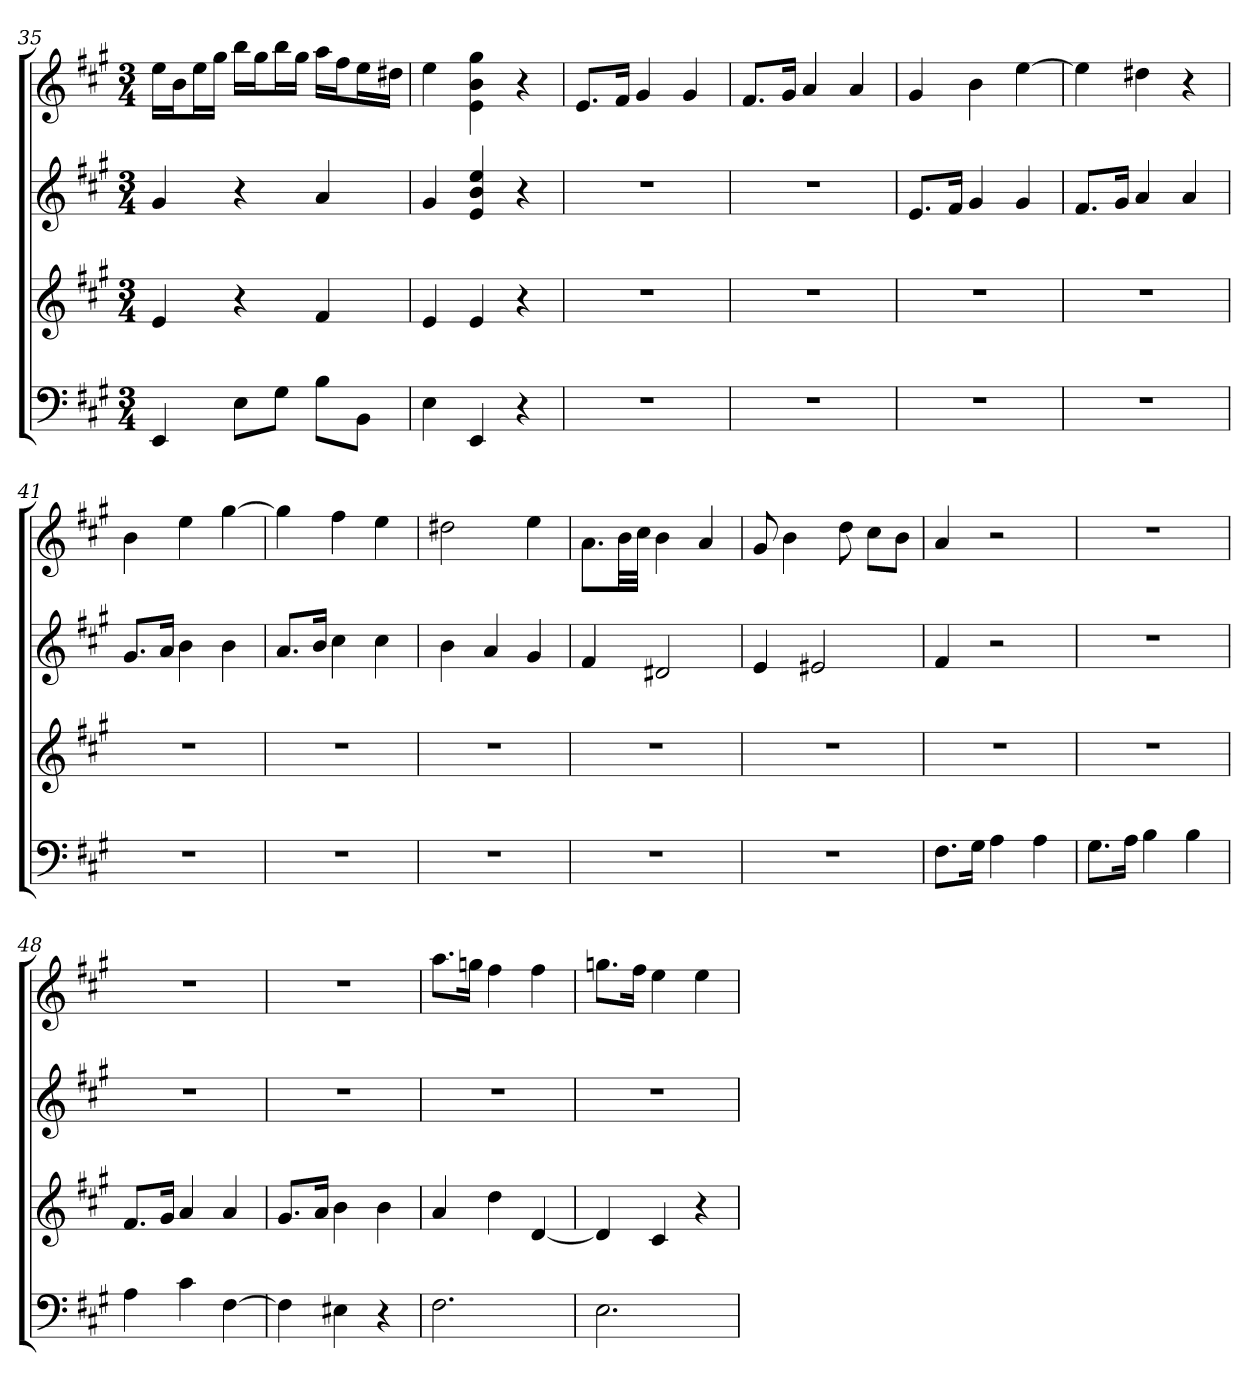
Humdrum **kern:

**kern	**kern	**kern	**kern
*part4	*part3	*part2	*part1
*staff4	*staff3	*staff2	*staff1
*k[f#c#g#]	*k[f#c#g#]	*k[f#c#g#]	*k[f#c#g#]
*A:	*A:	*A:	*A:
*M3/4	*M3/4	*M3/4	*M3/4
=35	=35	=35	=35
4EE	4e	4g#	16eeLL
.	.	.	16bJ
.	.	.	16eeL
.	.	.	16gg#JJ
8EL	4r	4r	16bbLL
.	.	.	16gg#J
8G#J	.	.	16bbL
.	.	.	16gg#JJ
8BL	4f#	4a	16aaLL
.	.	.	16ff#J
8BBJ	.	.	16eeL
.	.	.	16dd#XJJ
=36	=36	=36	=36
4E	4e	4g#	4ee
4EE	4e	4e 4b 4ee	4e 4b 4gg#
4r	4r	4r	4r
=37	=37	=37	=37
2.r	2.r	2.r	8.eL
.	.	.	16f#Jk
.	.	.	4g#
.	.	.	4g#
=38	=38	=38	=38
2.r	2.r	2.r	8.f#L
.	.	.	16g#Jk
.	.	.	4a
.	.	.	4a
=39	=39	=39	=39
2.r	2.r	8.eL	4g#
.	.	16f#Jk	.
.	.	4g#	4b
.	.	4g#	[4ee
=40	=40	=40	=40
2.r	2.r	8.f#L	4ee]
.	.	16g#Jk	.
.	.	4a	4dd#X
.	.	4a	4r
=41	=41	=41	=41
2.r	2.r	8.g#L	4b
.	.	16aJk	.
.	.	4b	4ee
.	.	4b	[4gg#
=42	=42	=42	=42
2.r	2.r	8.aL	4gg#]
.	.	16bJk	.
.	.	4cc#	4ff#
.	.	4cc#	4ee
=43	=43	=43	=43
2.r	2.r	4b	2dd#X
.	.	4a	.
.	.	4g#	4ee
=44	=44	=44	=44
2.r	2.r	4f#	8.aL
.	.	.	32bLL
.	.	.	32cc#JJJ
.	.	2d#X	4b
.	.	.	4a
=45	=45	=45	=45
2.r	2.r	4e	8g#
.	.	.	4b
.	.	2e#X	.
.	.	.	8dd
.	.	.	8cc#L
.	.	.	8bJ
=46	=46	=46	=46
8.F#L	2.r	4f#	4a
16G#Jk	.	.	.
4A	.	2r	2r
4A	.	.	.
=47	=47	=47	=47
8.G#L	2.r	2.r	2.r
16AJk	.	.	.
4B	.	.	.
4B	.	.	.
=48	=48	=48	=48
4A	8.f#L	2.r	2.r
.	16g#Jk	.	.
4c#	4a	.	.
[4F#	4a	.	.
=49	=49	=49	=49
4F#]	8.g#L	2.r	2.r
.	16aJk	.	.
4E#X	4b	.	.
4r	4b	.	.
=50	=50	=50	=50
2.F#	4a	2.r	8.aaL
.	.	.	16ggnJk
.	4dd	.	4ff#
.	[4d	.	4ff#
=51	=51	=51	=51
2.E	4d]	2.r	8.ggnL
.	.	.	16ff#Jk
.	4c#	.	4ee
.	4r	.	4ee
=	=	=	=
*-	*-	*-	*-
